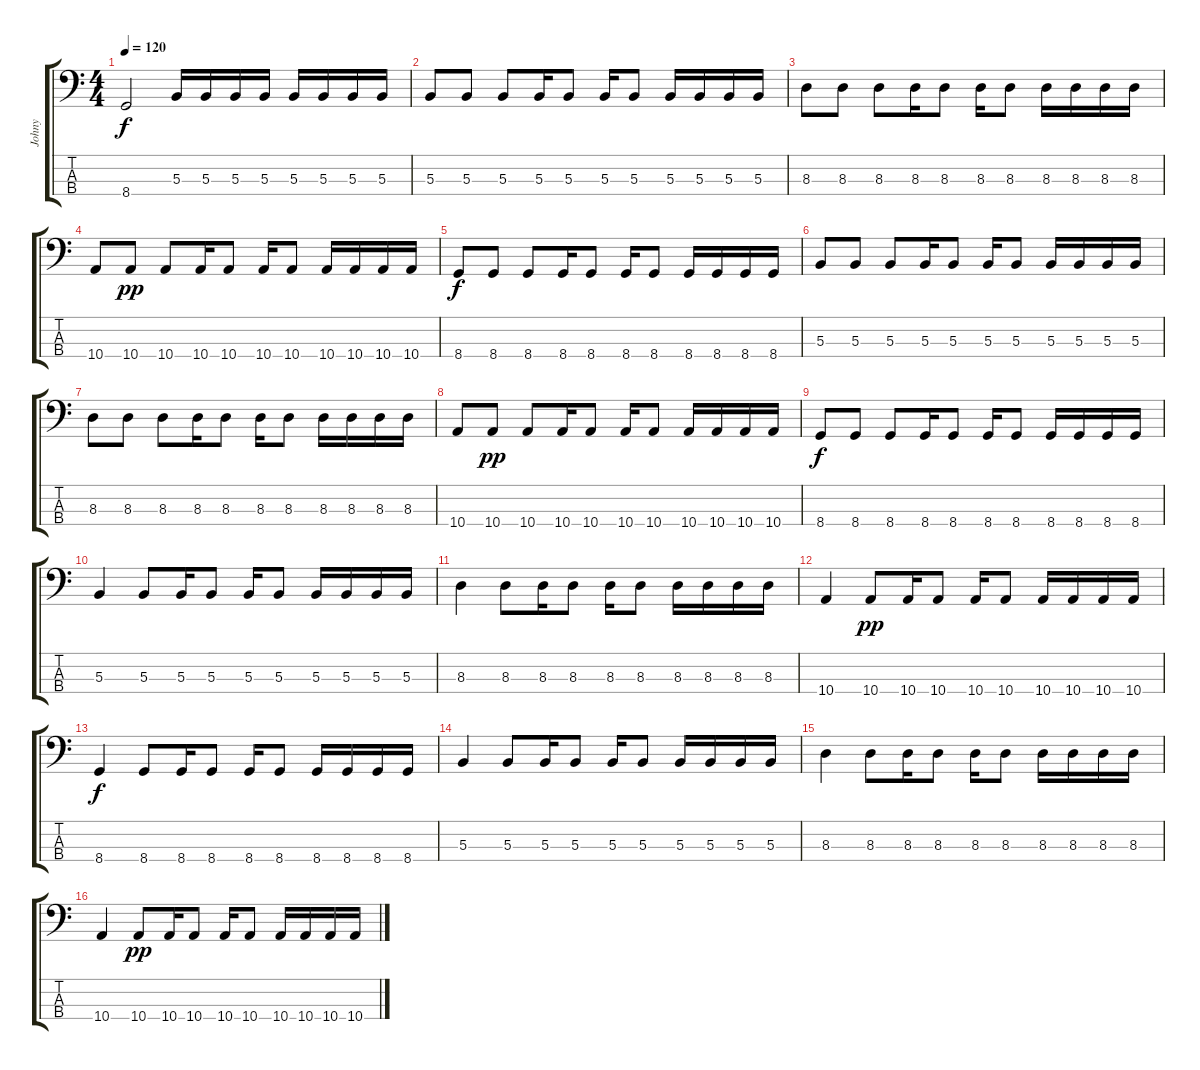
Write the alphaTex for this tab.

\track ("Johny" "Johny") {instrument electricbasspick}
\staff {score tabs}
\tuning (E2 B1 Gb1 B0) {hide}
\ts (4 4)
\tempo 120
\clef f4
\ks c
8.4.2{dy f} 5.3.16 5.3.16 5.3.16 5.3.16 5.3.16 5.3.16 5.3.16 5.3.16 |
5.3.8 5.3.8 5.3.8 5.3.16 5.3.8 5.3.16 5.3.8 5.3.16 5.3.16 5.3.16 5.3.16 |
8.3.8 8.3.8 8.3.8 8.3.16 8.3.8 8.3.16 8.3.8 8.3.16 8.3.16 8.3.16 8.3.16 |
10.4.8 10.4.8{dy pp} 10.4.8 10.4.16 10.4.8 10.4.16 10.4.8 10.4.16 10.4.16 10.4.16 10.4.16 |
8.4.8{dy f} 8.4.8 8.4.8 8.4.16 8.4.8 8.4.16 8.4.8 8.4.16 8.4.16 8.4.16 8.4.16 |
5.3.8 5.3.8 5.3.8 5.3.16 5.3.8 5.3.16 5.3.8 5.3.16 5.3.16 5.3.16 5.3.16 |
8.3.8 8.3.8 8.3.8 8.3.16 8.3.8 8.3.16 8.3.8 8.3.16 8.3.16 8.3.16 8.3.16 |
10.4.8 10.4.8{dy pp} 10.4.8 10.4.16 10.4.8 10.4.16 10.4.8 10.4.16 10.4.16 10.4.16 10.4.16 |
8.4.8{dy f} 8.4.8 8.4.8 8.4.16 8.4.8 8.4.16 8.4.8 8.4.16 8.4.16 8.4.16 8.4.16 |
5.3.4 5.3.8 5.3.16 5.3.8 5.3.16 5.3.8 5.3.16 5.3.16 5.3.16 5.3.16 |
8.3.4 8.3.8 8.3.16 8.3.8 8.3.16 8.3.8 8.3.16 8.3.16 8.3.16 8.3.16 |
10.4.4 10.4.8{dy pp} 10.4.16 10.4.8 10.4.16 10.4.8 10.4.16 10.4.16 10.4.16 10.4.16 |
8.4.4{dy f} 8.4.8 8.4.16 8.4.8 8.4.16 8.4.8 8.4.16 8.4.16 8.4.16 8.4.16 |
5.3.4 5.3.8 5.3.16 5.3.8 5.3.16 5.3.8 5.3.16 5.3.16 5.3.16 5.3.16 |
8.3.4 8.3.8 8.3.16 8.3.8 8.3.16 8.3.8 8.3.16 8.3.16 8.3.16 8.3.16 |
10.4.4 10.4.8{dy pp} 10.4.16 10.4.8 10.4.16 10.4.8 10.4.16 10.4.16 10.4.16 10.4.16
